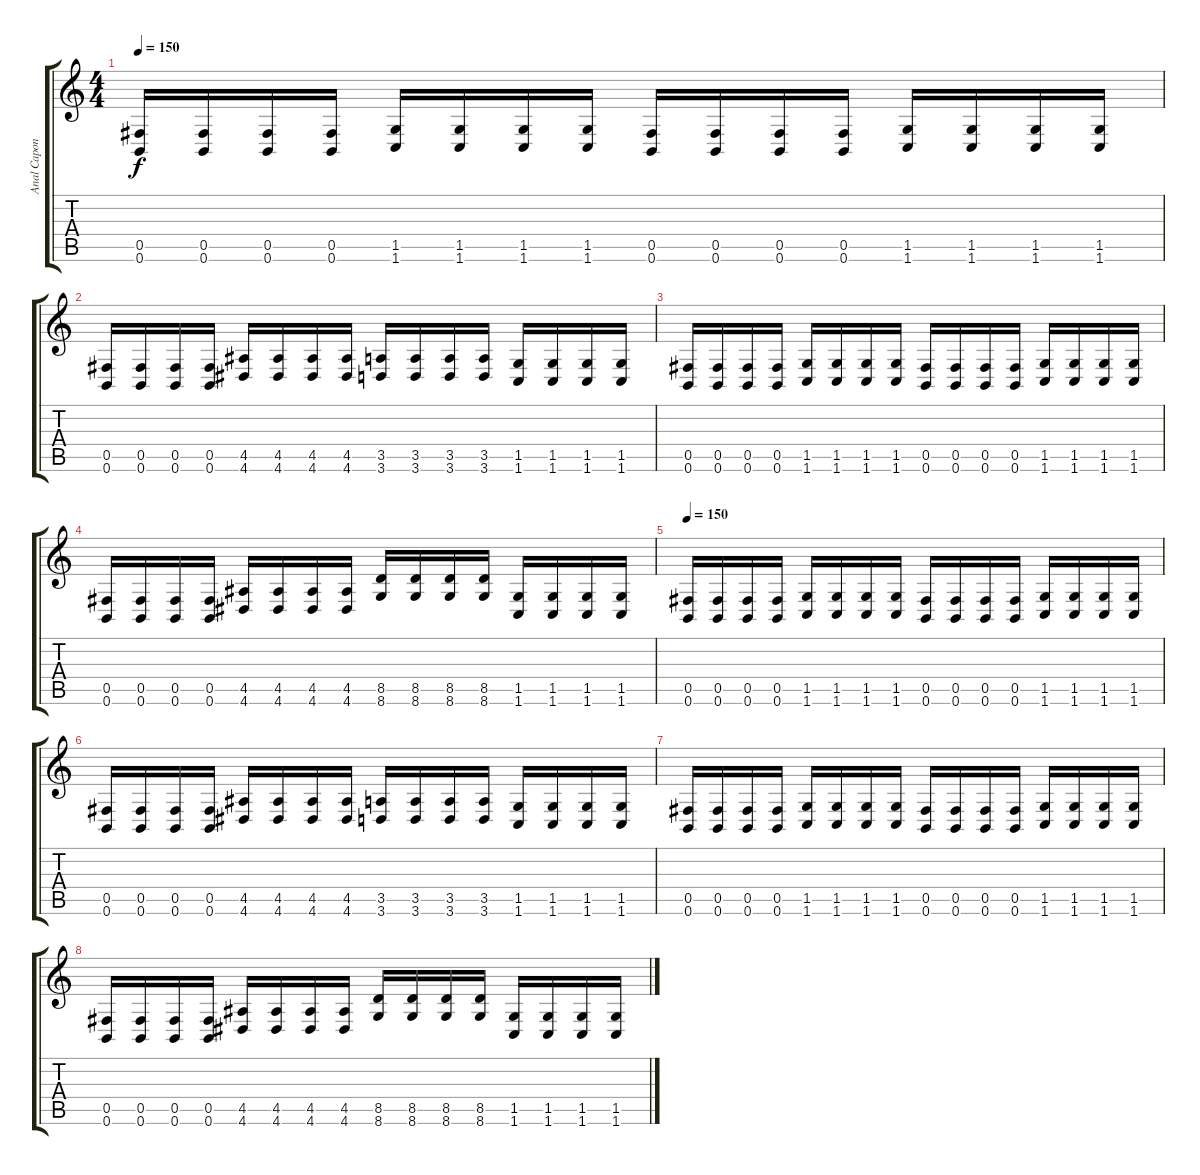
\track ("Anal Capone" "Anal Capon") {instrument distortionguitar}
\staff {score tabs}
\tuning (Db4 Ab3 E3 B2 Gb2 B1) {hide}
\ts (4 4)
\tempo 150
\clef g2
\ks c
(0.5 0.6).16{dy f} (0.5 0.6).16 (0.5 0.6).16 (0.5 0.6).16 (1.5 1.6).16 (1.5 1.6).16 (1.5 1.6).16 (1.5 1.6).16 (0.5 0.6).16 (0.5 0.6).16 (0.5 0.6).16 (0.5 0.6).16 (1.5 1.6).16 (1.5 1.6).16 (1.5 1.6).16 (1.5 1.6).16 |
(0.5 0.6).16 (0.5 0.6).16 (0.5 0.6).16 (0.5 0.6).16 (4.5 4.6).16 (4.5 4.6).16 (4.5 4.6).16 (4.5 4.6).16 (3.5 3.6).16 (3.5 3.6).16 (3.5 3.6).16 (3.5 3.6).16 (1.5 1.6).16 (1.5 1.6).16 (1.5 1.6).16 (1.5 1.6).16 |
(0.5 0.6).16 (0.5 0.6).16 (0.5 0.6).16 (0.5 0.6).16 (1.5 1.6).16 (1.5 1.6).16 (1.5 1.6).16 (1.5 1.6).16 (0.5 0.6).16 (0.5 0.6).16 (0.5 0.6).16 (0.5 0.6).16 (1.5 1.6).16 (1.5 1.6).16 (1.5 1.6).16 (1.5 1.6).16 |
(0.5 0.6).16 (0.5 0.6).16 (0.5 0.6).16 (0.5 0.6).16 (4.5 4.6).16 (4.5 4.6).16 (4.5 4.6).16 (4.5 4.6).16 (8.5 8.6).16 (8.5 8.6).16 (8.5 8.6).16 (8.5 8.6).16 (1.5 1.6).16 (1.5 1.6).16 (1.5 1.6).16 (1.5 1.6).16 |
\tempo 150
(0.5 0.6).16 (0.5 0.6).16 (0.5 0.6).16 (0.5 0.6).16 (1.5 1.6).16 (1.5 1.6).16 (1.5 1.6).16 (1.5 1.6).16 (0.5 0.6).16 (0.5 0.6).16 (0.5 0.6).16 (0.5 0.6).16 (1.5 1.6).16 (1.5 1.6).16 (1.5 1.6).16 (1.5 1.6).16 |
(0.5 0.6).16 (0.5 0.6).16 (0.5 0.6).16 (0.5 0.6).16 (4.5 4.6).16 (4.5 4.6).16 (4.5 4.6).16 (4.5 4.6).16 (3.5 3.6).16 (3.5 3.6).16 (3.5 3.6).16 (3.5 3.6).16 (1.5 1.6).16 (1.5 1.6).16 (1.5 1.6).16 (1.5 1.6).16 |
(0.5 0.6).16 (0.5 0.6).16 (0.5 0.6).16 (0.5 0.6).16 (1.5 1.6).16 (1.5 1.6).16 (1.5 1.6).16 (1.5 1.6).16 (0.5 0.6).16 (0.5 0.6).16 (0.5 0.6).16 (0.5 0.6).16 (1.5 1.6).16 (1.5 1.6).16 (1.5 1.6).16 (1.5 1.6).16 |
(0.5 0.6).16 (0.5 0.6).16 (0.5 0.6).16 (0.5 0.6).16 (4.5 4.6).16 (4.5 4.6).16 (4.5 4.6).16 (4.5 4.6).16 (8.5 8.6).16 (8.5 8.6).16 (8.5 8.6).16 (8.5 8.6).16 (1.5 1.6).16 (1.5 1.6).16 (1.5 1.6).16 (1.5 1.6).16
